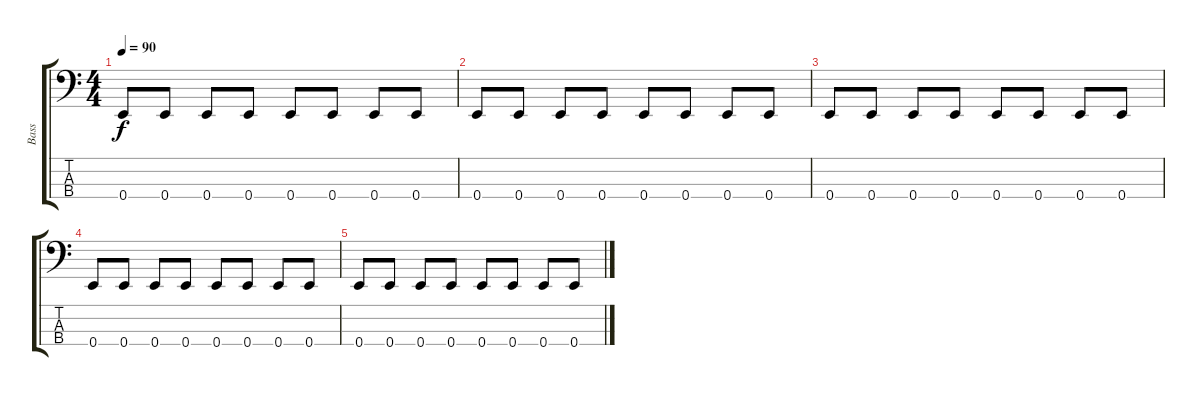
\track ("Bass" "Bass") {instrument electricbassfinger}
\staff {score tabs}
\tuning (G2 D2 A1 E1) {hide}
\ts (4 4)
\tempo 90
\clef f4
\ks c
0.4.8{dy f} 0.4.8 0.4.8 0.4.8 0.4.8 0.4.8 0.4.8 0.4.8 |
0.4.8 0.4.8 0.4.8 0.4.8 0.4.8 0.4.8 0.4.8 0.4.8 |
0.4.8 0.4.8 0.4.8 0.4.8 0.4.8 0.4.8 0.4.8 0.4.8 |
0.4.8 0.4.8 0.4.8 0.4.8 0.4.8 0.4.8 0.4.8 0.4.8 |
0.4.8 0.4.8 0.4.8 0.4.8 0.4.8 0.4.8 0.4.8 0.4.8
